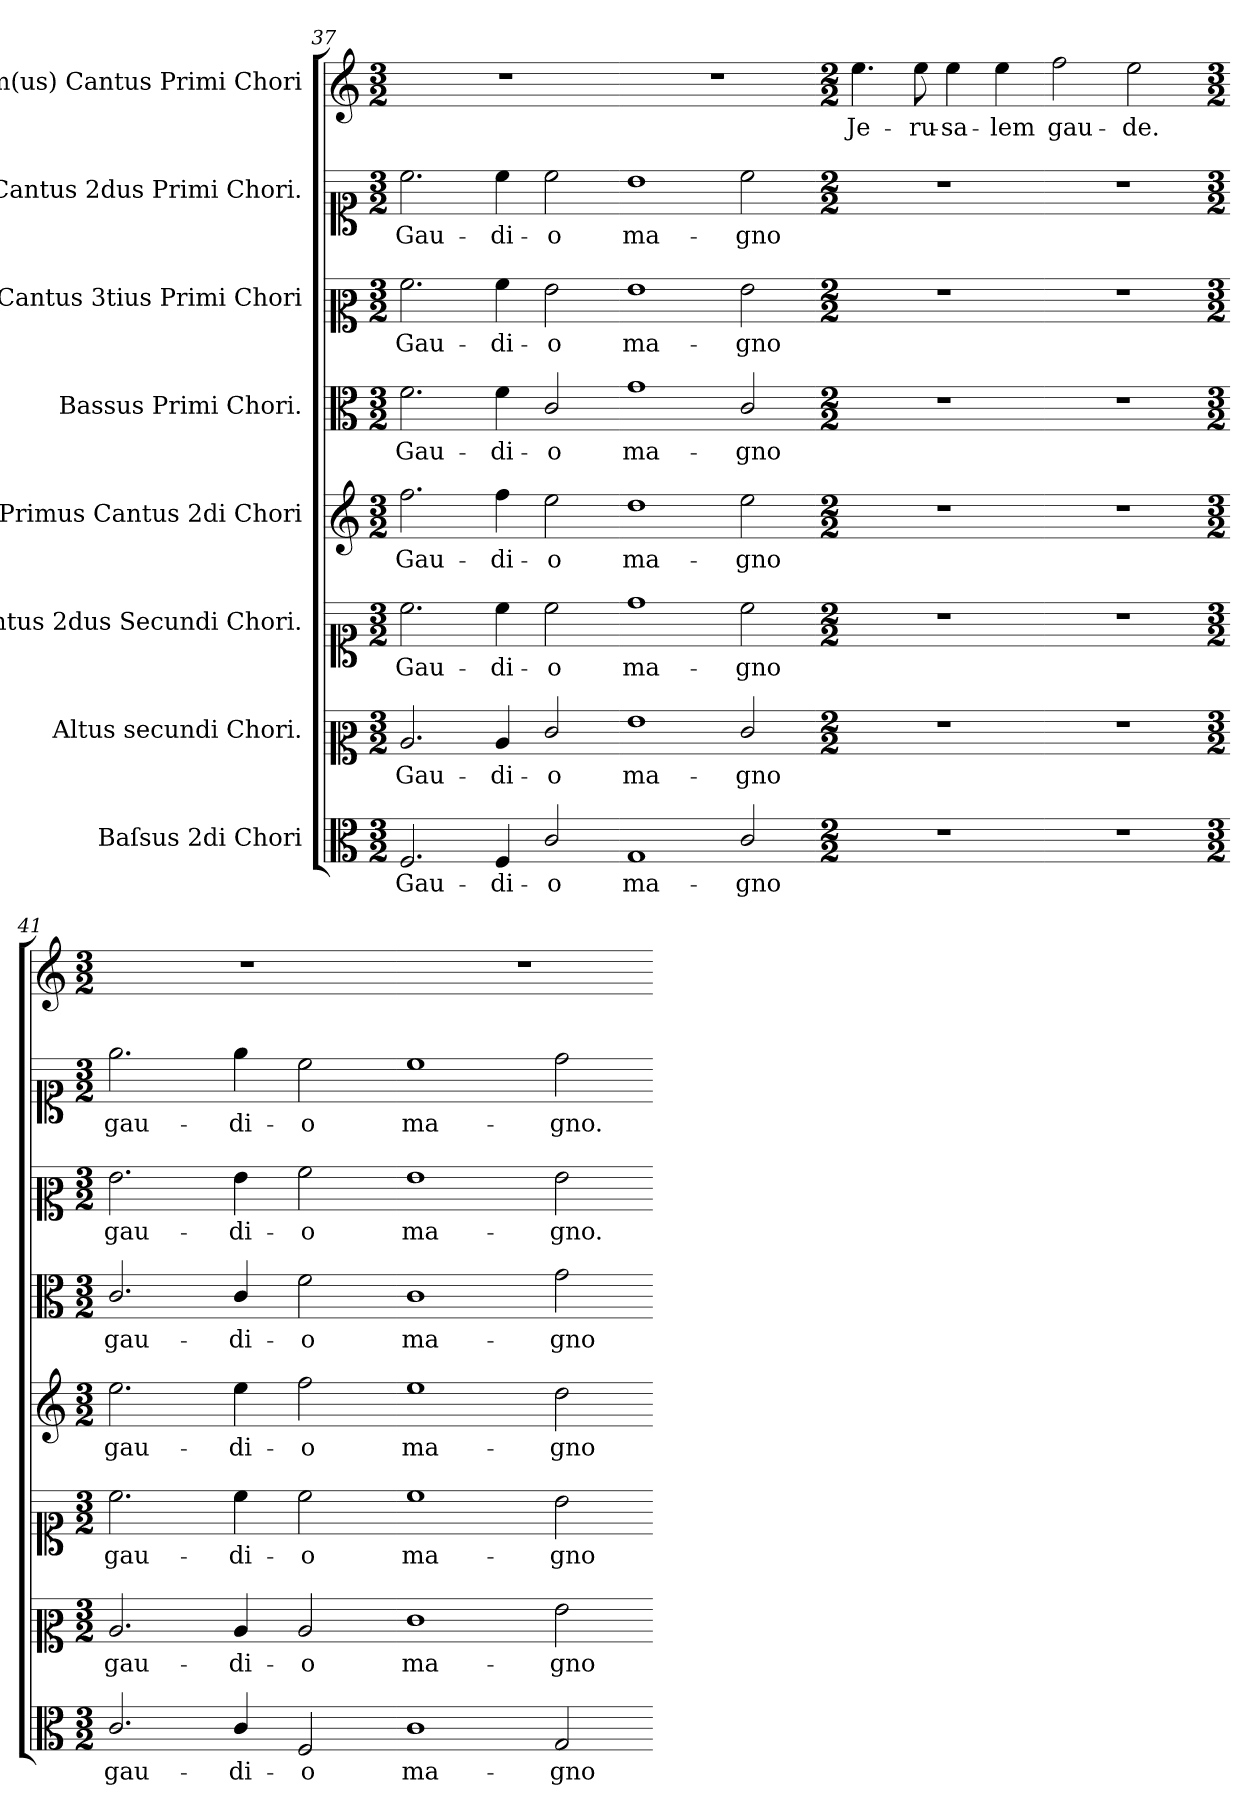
**kern	**text	**kern	**text	**kern	**text	**kern	**text	**kern	**text	**kern	**text	**kern	**text	**kern	**text
*part8	*part8	*part7	*part7	*part6	*part6	*part5	*part5	*part4	*part4	*part3	*part3	*part2	*part2	*part1	*part1
*staff8	*staff8	*staff7	*staff7	*staff6	*staff6	*staff5	*staff5	*staff4	*staff4	*staff3	*staff3	*staff2	*staff2	*staff1	*staff1
*I"Baſsus 2di Chori	*	*I"Altus secundi Chori.	*	*I"Cantus 2dus Secundi Chori.	*	*I"Primus Cantus 2di Chori	*	*I"Bassus Primi Chori.	*	*I"Cantus 3tius Primi Chori	*	*I"Cantus 2dus Primi Chori.	*	*I"1m(us) Cantus Primi Chori	*
*clefC3	*	*clefC2	*	*clefC1	*	*clefG2	*	*clefC3	*	*clefC2	*	*clefC1	*	*clefG2	*
*k[]	*	*k[]	*	*k[]	*	*k[]	*	*k[]	*	*k[]	*	*k[]	*	*k[]	*
*C:	*	*C:	*	*C:	*	*C:	*	*C:	*	*C:	*	*C:	*	*C:	*
*M3/2	*	*M3/2	*	*M3/2	*	*M3/2	*	*M3/2	*	*M3/2	*	*M3/2	*	*M3/2	*
=37	=37	=37	=37	=37	=37	=37	=37	=37	=37	=37	=37	=37	=37	=37	=37
2.F/	Gau-	2.c/	Gau-	2.cc\	Gau-	2.ff\	Gau-	2.f\	Gau-	2.a\	Gau-	2.cc\	Gau-	1.r	.
4F/	-di-	4c/	-di-	4cc\	-di-	4ff\	-di-	4f\	-di-	4a\	-di-	4cc\	-di-	.	.
2c/	-o	2e/	-o	2cc\	-o	2ee\	-o	2c/	-o	2g\	-o	2cc\	-o	.	.
=38-	=38-	=38-	=38-	=38-	=38-	=38-	=38-	=38-	=38-	=38-	=38-	=38-	=38-	=38-	=38-
1G	ma-	1g	ma-	1dd	ma-	1dd	ma-	1g	ma-	1g	ma-	1b	ma-	1.r	.
2c/	-gno	2e/	-gno	2cc\	-gno	2ee\	-gno	2c/	-gno	2g\	-gno	2cc\	-gno	.	.
=39-	=39-	=39-	=39-	=39-	=39-	=39-	=39-	=39-	=39-	=39-	=39-	=39-	=39-	=39-	=39-
*M2/2	*	*M2/2	*	*M2/2	*	*M2/2	*	*M2/2	*	*M2/2	*	*M2/2	*	*M2/2	*
1r	.	1r	.	1r	.	1r	.	1r	.	1r	.	1r	.	4.ee\	Je-
.	.	.	.	.	.	.	.	.	.	.	.	.	.	8ee\	-ru-
.	.	.	.	.	.	.	.	.	.	.	.	.	.	4ee\	-sa-
.	.	.	.	.	.	.	.	.	.	.	.	.	.	4ee\	-lem
=40-	=40-	=40-	=40-	=40-	=40-	=40-	=40-	=40-	=40-	=40-	=40-	=40-	=40-	=40-	=40-
1r	.	1r	.	1r	.	1r	.	1r	.	1r	.	1r	.	2ff\	gau-
.	.	.	.	.	.	.	.	.	.	.	.	.	.	2ee\	-de.
=41-	=41-	=41-	=41-	=41-	=41-	=41-	=41-	=41-	=41-	=41-	=41-	=41-	=41-	=41-	=41-
*M3/2	*	*M3/2	*	*M3/2	*	*M3/2	*	*M3/2	*	*M3/2	*	*M3/2	*	*M3/2	*
2.c/	gau-	2.c/	gau-	2.cc\	gau-	2.ee\	gau-	2.c/	gau-	2.g\	gau-	2.ee\	gau-	1.r	.
4c/	-di-	4c/	-di-	4cc\	-di-	4ee\	-di-	4c/	-di-	4g\	-di-	4ee\	-di-	.	.
2F/	-o	2c/	-o	2cc\	-o	2ff\	-o	2f\	-o	2a\	-o	2cc\	-o	.	.
=42-	=42-	=42-	=42-	=42-	=42-	=42-	=42-	=42-	=42-	=42-	=42-	=42-	=42-	=42-	=42-
1c	ma-	1e	ma-	1cc	ma-	1ee	ma-	1c	ma-	1g	ma-	1cc	ma-	1.r	.
2G/	-gno	2g\	-gno	2b\	-gno	2dd\	-gno	2g\	-gno	2g\	-gno.	2dd\	-gno.	.	.
=-	=-	=-	=-	=-	=-	=-	=-	=-	=-	=-	=-	=-	=-	=-	=-
*-	*-	*-	*-	*-	*-	*-	*-	*-	*-	*-	*-	*-	*-	*-	*-
